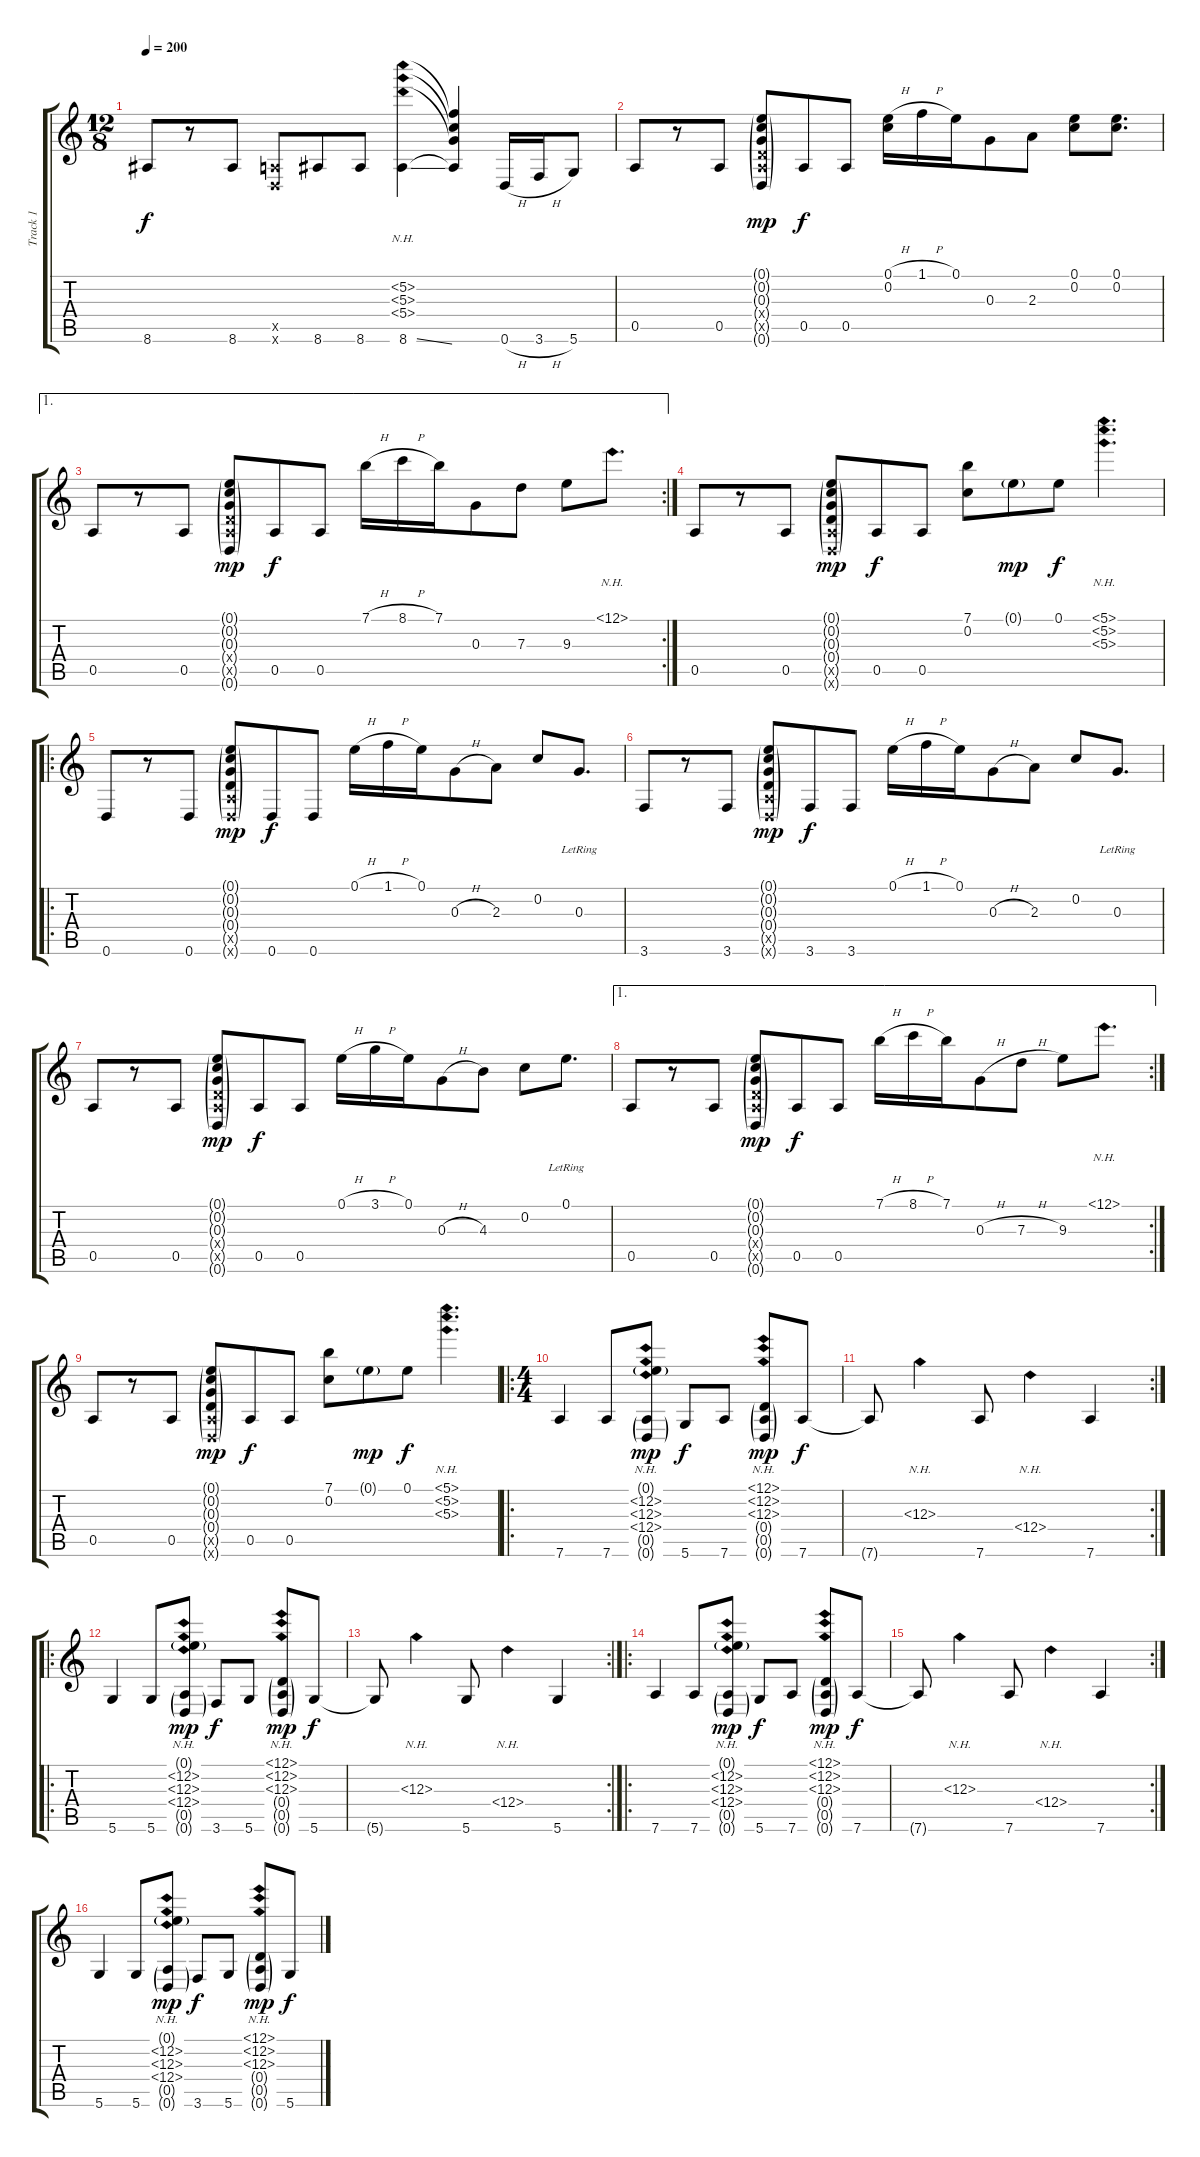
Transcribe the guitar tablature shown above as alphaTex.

\track ("Track 1" "Track 1") {instrument acousticguitarsteel}
\staff {score tabs}
\tuning (E4 C4 G3 D3 A2 D2) {hide}
\ts (12 8)
\tempo 200
\clef g2
\ks c
8.6.8{dy f} r.8 8.6.8 (0.5{x} 0.6{x}).8 8.6.8 8.6.8 (5.2{nh} 5.3{nh} 5.4{nh} 8.6{ss}).4 (5.2{t} 5.3{t} 5.4{t} 8.6{t}).4 0.6{h}.16 3.6{h}.16 5.6.8 |
0.5.8 r.8 0.5.8 (0.1{g} 0.2{g} 0.3{g} 0.4{g x} 0.5{g x} 0.6{g}).8{dy mp} 0.5.8{dy f} 0.5.8 (0.1{h} 0.2).16 1.1{h}.16 0.1.16 0.3.8 2.3.8 (0.1 0.2).8 (0.1 0.2).8{d} |
\ae 1
\rc 2
0.5.8 r.8 0.5.8 (0.1{g} 0.2{g} 0.3{g} 0.4{g x} 0.5{g x} 0.6{g}).8{dy mp} 0.5.8{dy f} 0.5.8 7.1{h}.16 8.1{h}.16 7.1.16 0.3.8 7.3.8 9.3.8 12.1{nh}.8{d} |
0.5.8 r.8 0.5.8 (0.1{g} 0.2{g} 0.3{g} 0.4{g} 0.5{g x} 0.6{g x}).8{dy mp} 0.5.8{dy f} 0.5.8 (7.1 0.2).8 0.1{g}.8{dy mp} 0.1.8{dy f} (5.1{nh} 5.2{nh} 5.3{nh}).4{d} |
\ro
0.6.8 r.8 0.6.8 (0.1{g} 0.2{g} 0.3{g} 0.4{g} 0.5{g x} 0.6{g x}).8{dy mp} 0.6.8{dy f} 0.6.8 0.1{h}.16 1.1{h}.16 0.1.16 0.3{h}.8 2.3.8 0.2.8 0.3{lr}.8{d} |
3.6.8 r.8 3.6.8 (0.1{g} 0.2{g} 0.3{g} 0.4{g} 0.5{g x} 0.6{g x}).8{dy mp} 3.6.8{dy f} 3.6.8 0.1{h}.16 1.1{h}.16 0.1.16 0.3{h}.8 2.3.8 0.2.8 0.3{lr}.8{d} |
0.5.8 r.8 0.5.8 (0.1{g} 0.2{g} 0.3{g} 0.4{g x} 0.5{g x} 0.6{g}).8{dy mp} 0.5.8{dy f} 0.5.8 0.1{h}.16 3.1{h}.16 0.1.16 0.3{h}.8 4.3.8 0.2.8 0.1{lr}.8{d} |
\ae 1
\rc 2
0.5.8 r.8 0.5.8 (0.1{g} 0.2{g} 0.3{g} 0.4{g x} 0.5{g x} 0.6{g}).8{dy mp} 0.5.8{dy f} 0.5.8 7.1{h}.16 8.1{h}.16 7.1.16 0.3{h}.8 7.3{h}.8 9.3.8 12.1{nh}.8{d} |
0.5.8 r.8 0.5.8 (0.1{g} 0.2{g} 0.3{g} 0.4{g} 0.5{g x} 0.6{g x}).8{dy mp} 0.5.8{dy f} 0.5.8 (7.1 0.2).8 0.1{g}.8{dy mp} 0.1.8{dy f} (5.1{nh} 5.2{nh} 5.3{nh}).4{d} |
\ro
\ts (4 4)
7.6.4 7.6.8 (0.1{g} 12.2{nh} 12.3{nh} 12.4{nh} 0.5{g} 0.6{g}).8{dy mp} 5.6.8{dy f} 7.6.8 (12.1{nh} 12.2{nh} 12.3{nh} 0.4{g} 0.5{g} 0.6{g}).8{dy mp} 7.6.8{dy f} |
\rc 2
7.6{t}.8 12.3{nh}.4 7.6.8 12.4{nh}.4 7.6.4 |
\ro
5.6.4 5.6.8 (0.1{g} 12.2{nh} 12.3{nh} 12.4{nh} 0.5{g} 0.6{g}).8{dy mp} 3.6.8{dy f} 5.6.8 (12.1{nh} 12.2{nh} 12.3{nh} 0.4{g} 0.5{g} 0.6{g}).8{dy mp} 5.6.8{dy f} |
\rc 2
5.6{t}.8 12.3{nh}.4 5.6.8 12.4{nh}.4 5.6.4 |
\ro
7.6.4 7.6.8 (0.1{g} 12.2{nh} 12.3{nh} 12.4{nh} 0.5{g} 0.6{g}).8{dy mp} 5.6.8{dy f} 7.6.8 (12.1{nh} 12.2{nh} 12.3{nh} 0.4{g} 0.5{g} 0.6{g}).8{dy mp} 7.6.8{dy f} |
\rc 2
7.6{t}.8 12.3{nh}.4 7.6.8 12.4{nh}.4 7.6.4 |
5.6.4 5.6.8 (0.1{g} 12.2{nh} 12.3{nh} 12.4{nh} 0.5{g} 0.6{g}).8{dy mp} 3.6.8{dy f} 5.6.8 (12.1{nh} 12.2{nh} 12.3{nh} 0.4{g} 0.5{g} 0.6{g}).8{dy mp} 5.6.8{dy f}
